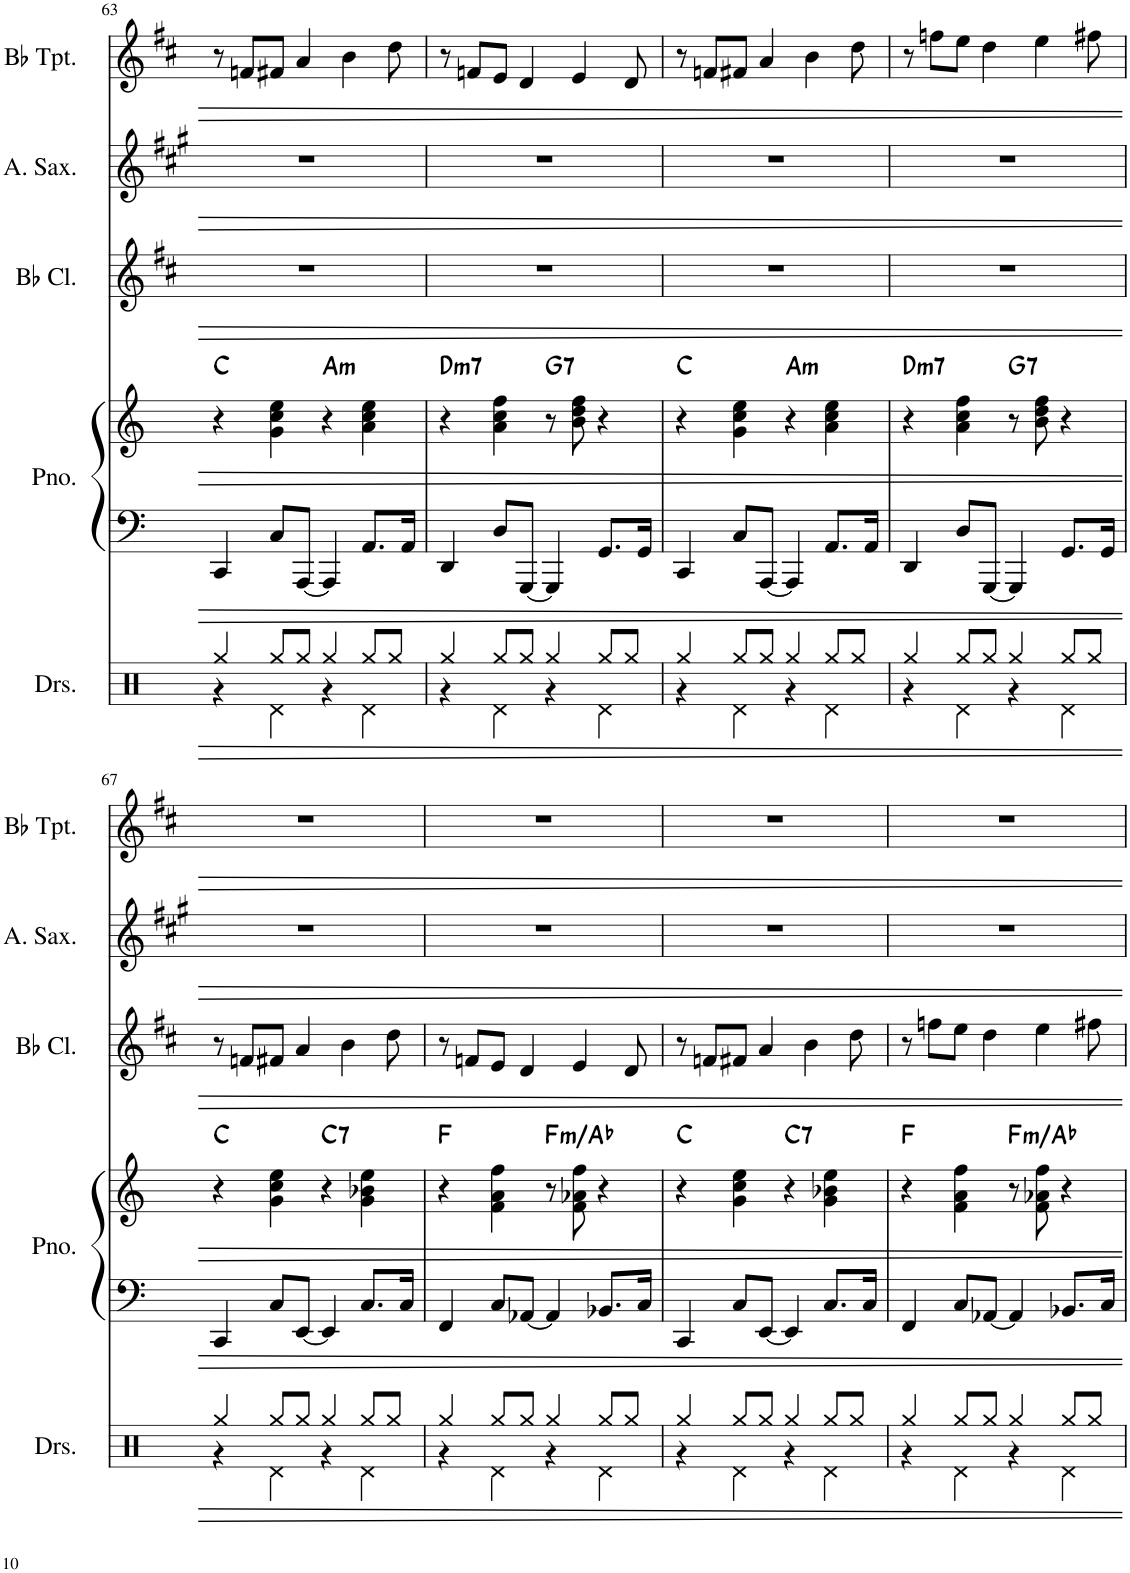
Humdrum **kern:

**kern	**kern	**kern	**harte	**kern	**kern	**kern
*part5	*part4	*part4	*part4	*part3	*part2	*part1
*staff6	*staff5	*staff4	*	*staff3	*staff2	*staff1
*I"Drumset	*I"Piano	*	*	*I"Bb Clarinet	*I"Alto Saxophone	*I"Bb Trumpet
*I'Drs.	*I'Pno.	*	*	*I'Bb Cl.	*I'A. Sax.	*I'Bb Tpt.
!!LO:PB:g=z
*clefX	*clefF4	*clefG2	*	*clefG2	*clefG2	*clefG2
*	*	*	*	*Trd1c2	*Trd5c9	*Trd1c2
*k[]	*k[]	*k[]	*	*k[f#c#]	*k[f#c#g#]	*k[f#c#]
*M4/4	*M4/4	*M4/4	*	*M4/4	*M4/4	*M4/4
=63	=63	=63	=63	=63	=63	=63
*^	*	*	*	*	*	*
4Rgg/	4r	4CC/	4r	C:maj	1r	1r	8r
.	.	.	.	.	.	.	8fn/L
8Rgg/L	4Rd\	8C/L	4g\ 4cc\ 4ee\	.	.	.	8f#X/J
8Rgg/J	.	[8AAA/J	.	.	.	.	4a/
!	!	!	!	!LO:H:kt=m	!	!	!
4Rgg/	4r	4AAA/]	4r	A:min	.	.	.
.	.	.	.	.	.	.	4b\
8Rgg/L	4Rd\	8.AA/L	4a\ 4cc\ 4ee\	.	.	.	.
8Rgg/J	.	.	.	.	.	.	8dd\
.	.	16AA/Jk	.	.	.	.	.
=64	=64	=64	=64	=64	=64	=64	=64
!	!	!	!	!LO:H:kt=m7	!	!	!
4Rgg/	4r	4DD/	4r	D:min7	1r	1r	8r
.	.	.	.	.	.	.	8fn/L
8Rgg/L	4Rd\	8D/L	4a\ 4cc\ 4ff\	.	.	.	8e/J
8Rgg/J	.	[8GGG/J	.	.	.	.	4d/
!	!	!	!	!LO:H:kt=7	!	!	!
4Rgg/	4r	4GGG/]	8r	G:7	.	.	.
.	.	.	8b\ 8dd\ 8ff\	.	.	.	4e/
8Rgg/L	4Rd\	8.GG/L	4r	.	.	.	.
8Rgg/J	.	.	.	.	.	.	8d/
.	.	16GG/Jk	.	.	.	.	.
=65	=65	=65	=65	=65	=65	=65	=65
4Rgg/	4r	4CC/	4r	C:maj	1r	1r	8r
.	.	.	.	.	.	.	8fn/L
8Rgg/L	4Rd\	8C/L	4g\ 4cc\ 4ee\	.	.	.	8f#X/J
8Rgg/J	.	[8AAA/J	.	.	.	.	4a/
!	!	!	!	!LO:H:kt=m	!	!	!
4Rgg/	4r	4AAA/]	4r	A:min	.	.	.
.	.	.	.	.	.	.	4b\
8Rgg/L	4Rd\	8.AA/L	4a\ 4cc\ 4ee\	.	.	.	.
8Rgg/J	.	.	.	.	.	.	8dd\
.	.	16AA/Jk	.	.	.	.	.
=66	=66	=66	=66	=66	=66	=66	=66
!	!	!	!	!LO:H:kt=m7	!	!	!
4Rgg/	4r	4DD/	4r	D:min7	1r	1r	8r
.	.	.	.	.	.	.	8ffn\L
8Rgg/L	4Rd\	8D/L	4a\ 4cc\ 4ff\	.	.	.	8ee\J
8Rgg/J	.	[8GGG/J	.	.	.	.	4dd\
!	!	!	!	!LO:H:kt=7	!	!	!
4Rgg/	4r	4GGG/]	8r	G:7	.	.	.
.	.	.	8b\ 8dd\ 8ff\	.	.	.	4ee\
8Rgg/L	4Rd\	8.GG/L	4r	.	.	.	.
8Rgg/J	.	.	.	.	.	.	8ff#X\
.	.	16GG/Jk	.	.	.	.	.
!!LO:LB:g=z
=67	=67	=67	=67	=67	=67	=67	=67
4Rgg/	4r	4CC/	4r	C:maj	8r	1r	1r
.	.	.	.	.	8fn/L	.	.
8Rgg/L	4Rd\	8C/L	4g\ 4cc\ 4ee\	.	8f#X/J	.	.
8Rgg/J	.	[8EE/J	.	.	4a/	.	.
!	!	!	!	!LO:H:kt=7	!	!	!
4Rgg/	4r	4EE/]	4r	C:7	.	.	.
.	.	.	.	.	4b\	.	.
8Rgg/L	4Rd\	8.C/L	4g\ 4b-X\ 4ee\	.	.	.	.
8Rgg/J	.	.	.	.	8dd\	.	.
.	.	16C/Jk	.	.	.	.	.
=68	=68	=68	=68	=68	=68	=68	=68
4Rgg/	4r	4FF/	4r	F:maj	8r	1r	1r
.	.	.	.	.	8fn/L	.	.
8Rgg/L	4Rd\	8C/L	4f\ 4a\ 4ff\	.	8e/J	.	.
8Rgg/J	.	[8AA-X/J	.	.	4d/	.	.
!	!	!	!	!LO:H:kt=m	!	!	!
4Rgg/	4r	4AA-/]	8r	F:min/b3	.	.	.
.	.	.	8f\ 8a-X\ 8ff\	.	4e/	.	.
8Rgg/L	4Rd\	8.BB-X/L	4r	.	.	.	.
8Rgg/J	.	.	.	.	8d/	.	.
.	.	16C/Jk	.	.	.	.	.
=69	=69	=69	=69	=69	=69	=69	=69
4Rgg/	4r	4CC/	4r	C:maj	8r	1r	1r
.	.	.	.	.	8fn/L	.	.
8Rgg/L	4Rd\	8C/L	4g\ 4cc\ 4ee\	.	8f#X/J	.	.
8Rgg/J	.	[8EE/J	.	.	4a/	.	.
!	!	!	!	!LO:H:kt=7	!	!	!
4Rgg/	4r	4EE/]	4r	C:7	.	.	.
.	.	.	.	.	4b\	.	.
8Rgg/L	4Rd\	8.C/L	4g\ 4b-X\ 4ee\	.	.	.	.
8Rgg/J	.	.	.	.	8dd\	.	.
.	.	16C/Jk	.	.	.	.	.
=70	=70	=70	=70	=70	=70	=70	=70
4Rgg/	4r	4FF/	4r	F:maj	8r	1r	1r
.	.	.	.	.	8ffn\L	.	.
8Rgg/L	4Rd\	8C/L	4f\ 4a\ 4ff\	.	8ee\J	.	.
8Rgg/J	.	[8AA-X/J	.	.	4dd\	.	.
!	!	!	!	!LO:H:kt=m	!	!	!
4Rgg/	4r	4AA-/]	8r	F:min/b3	.	.	.
.	.	.	8f\ 8a-X\ 8ff\	.	4ee\	.	.
8Rgg/L	4Rd\	8.BB-X/L	4r	.	.	.	.
8Rgg/J	.	.	.	.	8ff#X\	.	.
.	.	16C/Jk	.	.	.	.	.
*v	*v	*	*	*	*	*	*
=	=	=	=	=	=	=
*-	*-	*-	*-	*-	*-	*-
